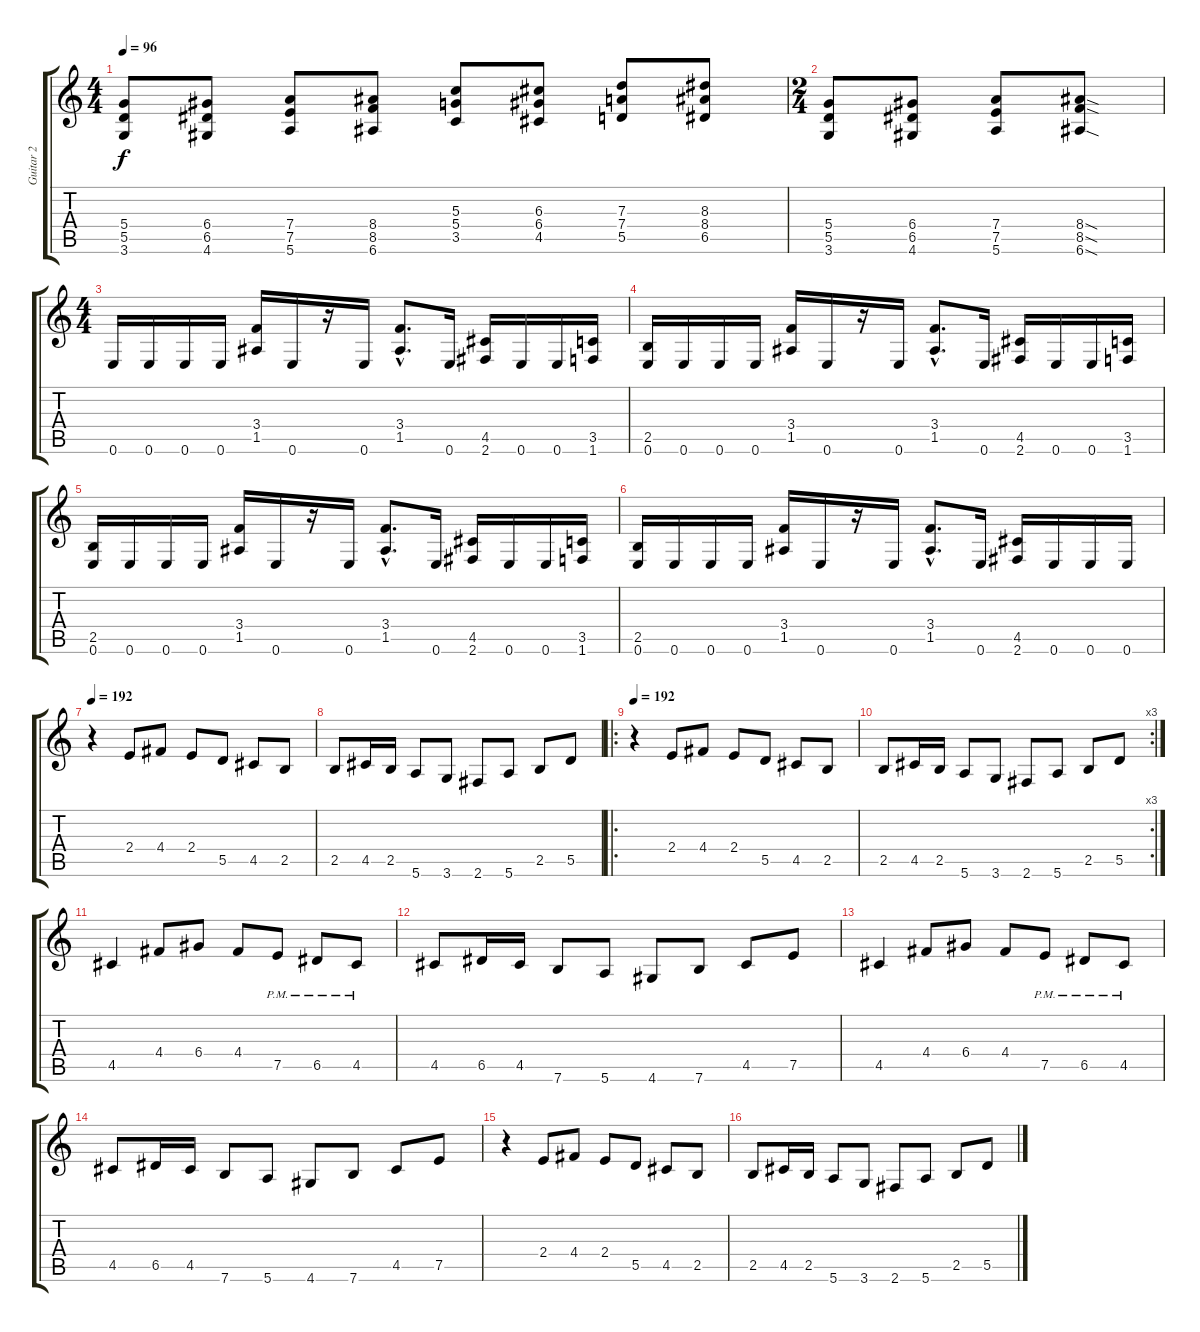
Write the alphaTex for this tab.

\track ("Guitar 2" "Guitar 2") {instrument distortionguitar}
\staff {score tabs}
\tuning (E4 B3 G3 D3 A2 E2) {hide}
\ts (4 4)
\tempo 96
\clef g2
\ks c
(5.4 5.5 3.6).8{dy f} (6.4 6.5 4.6).8 (7.4 7.5 5.6).8 (8.4 8.5 6.6).8 (5.3 5.4 3.5).8 (6.3 6.4 4.5).8 (7.3 7.4 5.5).8 (8.3 8.4 6.5).8 |
\ts (2 4)
(5.4 5.5 3.6).8 (6.4 6.5 4.6).8 (7.4 7.5 5.6).8 (8.4{sod} 8.5{sod} 6.6{sod}).8 |
\ts (4 4)
0.6.16 0.6.16 0.6.16 0.6.16 (3.4 1.5).16 0.6.16 r.16 0.6.16 (3.4{hac} 1.5{hac}).8{d} 0.6.16 (4.5 2.6).16 0.6.16 0.6.16 (3.5 1.6).16 |
(2.5 0.6).16 0.6.16 0.6.16 0.6.16 (3.4 1.5).16 0.6.16 r.16 0.6.16 (3.4{hac} 1.5{hac}).8{d} 0.6.16 (4.5 2.6).16 0.6.16 0.6.16 (3.5 1.6).16 |
(2.5 0.6).16 0.6.16 0.6.16 0.6.16 (3.4 1.5).16 0.6.16 r.16 0.6.16 (3.4{hac} 1.5{hac}).8{d} 0.6.16 (4.5 2.6).16 0.6.16 0.6.16 (3.5 1.6).16 |
(2.5 0.6).16 0.6.16 0.6.16 0.6.16 (3.4 1.5).16 0.6.16 r.16 0.6.16 (3.4{hac} 1.5{hac}).8{d} 0.6.16 (4.5 2.6).16 0.6.16 0.6.16 0.6.16 |
\tempo 192
r.4 2.4.8 4.4.8 2.4.8 5.5.8 4.5.8 2.5.8 |
2.5.8 4.5.16 2.5.16 5.6.8 3.6.8 2.6.8 5.6.8 2.5.8 5.5.8 |
\ro
\tempo 192
r.4 2.4.8 4.4.8 2.4.8 5.5.8 4.5.8 2.5.8 |
\rc 3
2.5.8 4.5.16 2.5.16 5.6.8 3.6.8 2.6.8 5.6.8 2.5.8 5.5.8 |
4.5.4 4.4.8 6.4.8 4.4.8 7.5{pm}.8 6.5{pm}.8 4.5{pm}.8 |
4.5.8 6.5.16 4.5.16 7.6.8 5.6.8 4.6.8 7.6.8 4.5.8 7.5.8 |
4.5.4 4.4.8 6.4.8 4.4.8 7.5{pm}.8 6.5{pm}.8 4.5{pm}.8 |
4.5.8 6.5.16 4.5.16 7.6.8 5.6.8 4.6.8 7.6.8 4.5.8 7.5.8 |
r.4 2.4.8 4.4.8 2.4.8 5.5.8 4.5.8 2.5.8 |
2.5.8 4.5.16 2.5.16 5.6.8 3.6.8 2.6.8 5.6.8 2.5.8 5.5.8
